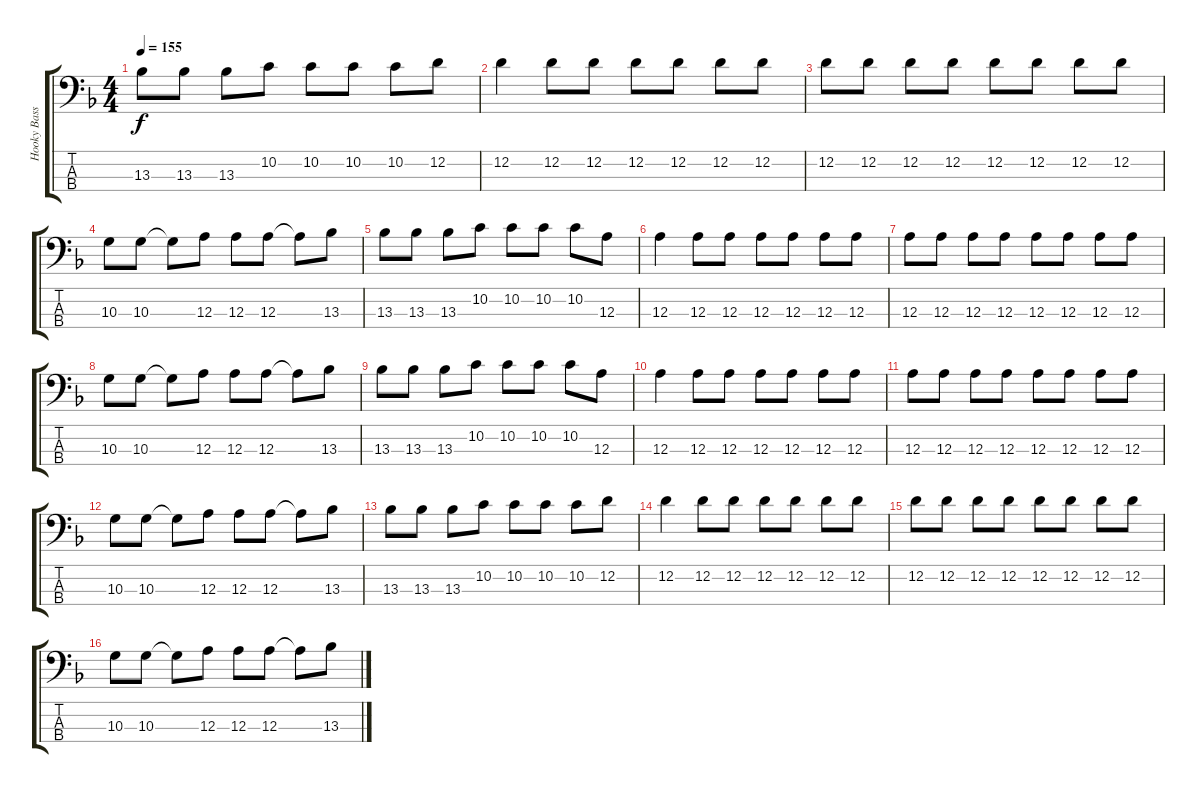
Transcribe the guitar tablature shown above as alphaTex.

\track ("Hooky Bass" "Hooky Bass") {instrument electricbasspick}
\staff {score tabs}
\tuning (G2 D2 A1 E1) {hide}
\ts (4 4)
\tempo 155
\clef f4
\ks f
13.3.8{dy f} 13.3.8 13.3.8 10.2.8 10.2.8 10.2.8 10.2.8 12.2.8 |
12.2.4 12.2.8 12.2.8 12.2.8 12.2.8 12.2.8 12.2.8 |
12.2.8 12.2.8 12.2.8 12.2.8 12.2.8 12.2.8 12.2.8 12.2.8 |
10.3.8 10.3.8 10.3{t}.8 12.3.8 12.3.8 12.3.8 12.3{t}.8 13.3.8 |
13.3.8 13.3.8 13.3.8 10.2.8 10.2.8 10.2.8 10.2.8 12.3.8 |
12.3.4 12.3.8 12.3.8 12.3.8 12.3.8 12.3.8 12.3.8 |
12.3.8 12.3.8 12.3.8 12.3.8 12.3.8 12.3.8 12.3.8 12.3.8 |
10.3.8 10.3.8 10.3{t}.8 12.3.8 12.3.8 12.3.8 12.3{t}.8 13.3.8 |
13.3.8 13.3.8 13.3.8 10.2.8 10.2.8 10.2.8 10.2.8 12.3.8 |
12.3.4 12.3.8 12.3.8 12.3.8 12.3.8 12.3.8 12.3.8 |
12.3.8 12.3.8 12.3.8 12.3.8 12.3.8 12.3.8 12.3.8 12.3.8 |
10.3.8 10.3.8 10.3{t}.8 12.3.8 12.3.8 12.3.8 12.3{t}.8 13.3.8 |
13.3.8 13.3.8 13.3.8 10.2.8 10.2.8 10.2.8 10.2.8 12.2.8 |
12.2.4 12.2.8 12.2.8 12.2.8 12.2.8 12.2.8 12.2.8 |
12.2.8 12.2.8 12.2.8 12.2.8 12.2.8 12.2.8 12.2.8 12.2.8 |
10.3.8 10.3.8 10.3{t}.8 12.3.8 12.3.8 12.3.8 12.3{t}.8 13.3.8
